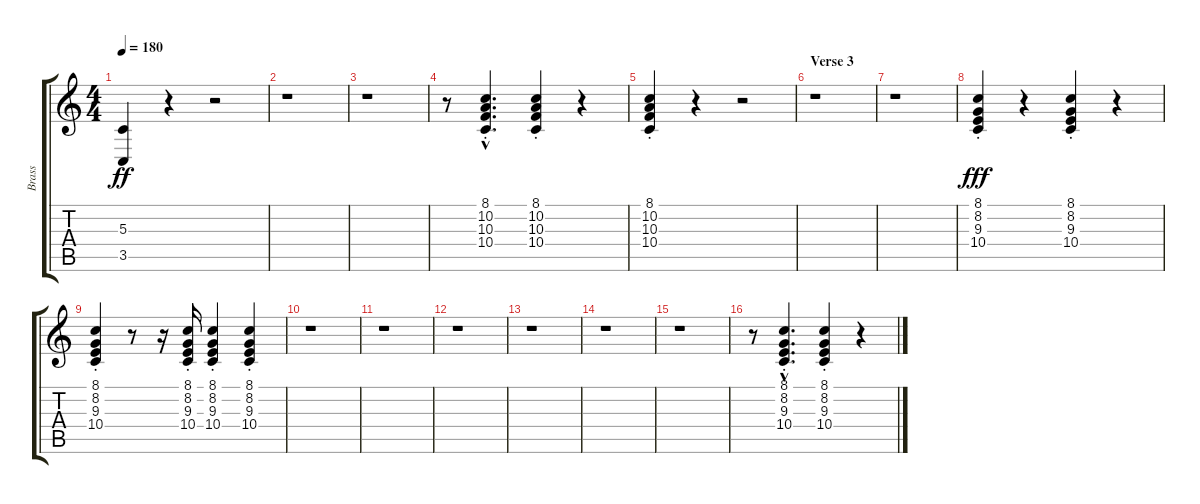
\track ("Brass" "Brass") {instrument brasssection}
\staff {score tabs}
\tuning (E4 B3 G3 D3 A2 E2) {hide}
\ts (4 4)
\tempo 180
\clef g2
\ks c
(5.3 3.5).4{dy ff} r.4 r.2 |
r.1 |
r.1 |
r.8 (8.1{hac st} 10.2{hac st} 10.3{hac st} 10.4{hac st}).4{d} (8.1{st} 10.2{st} 10.3{st} 10.4{st}).4 r.4 |
(8.1{st} 10.2{st} 10.3{st} 10.4{st}).4 r.4 r.2 |
\section ("" "Verse 3")
r.1 |
r.1 |
(8.1{st} 8.2{st} 9.3{st} 10.4{st}).4{dy fff} r.4 (8.1{st} 8.2{st} 9.3{st} 10.4{st}).4 r.4 |
(8.1{st} 8.2{st} 9.3{st} 10.4{st}).4 r.8 r.16 (8.1{st} 8.2{st} 9.3{st} 10.4{st}).16 (8.1{st} 8.2{st} 9.3{st} 10.4{st}).4 (8.1{st} 8.2{st} 9.3{st} 10.4{st}).4 |
r.1 |
r.1 |
r.1 |
r.1 |
r.1 |
r.1 |
r.8 (8.1{hac st} 8.2{hac st} 9.3{hac st} 10.4{hac st}).4{d} (8.1{st} 8.2{st} 9.3{st} 10.4{st}).4 r.4
